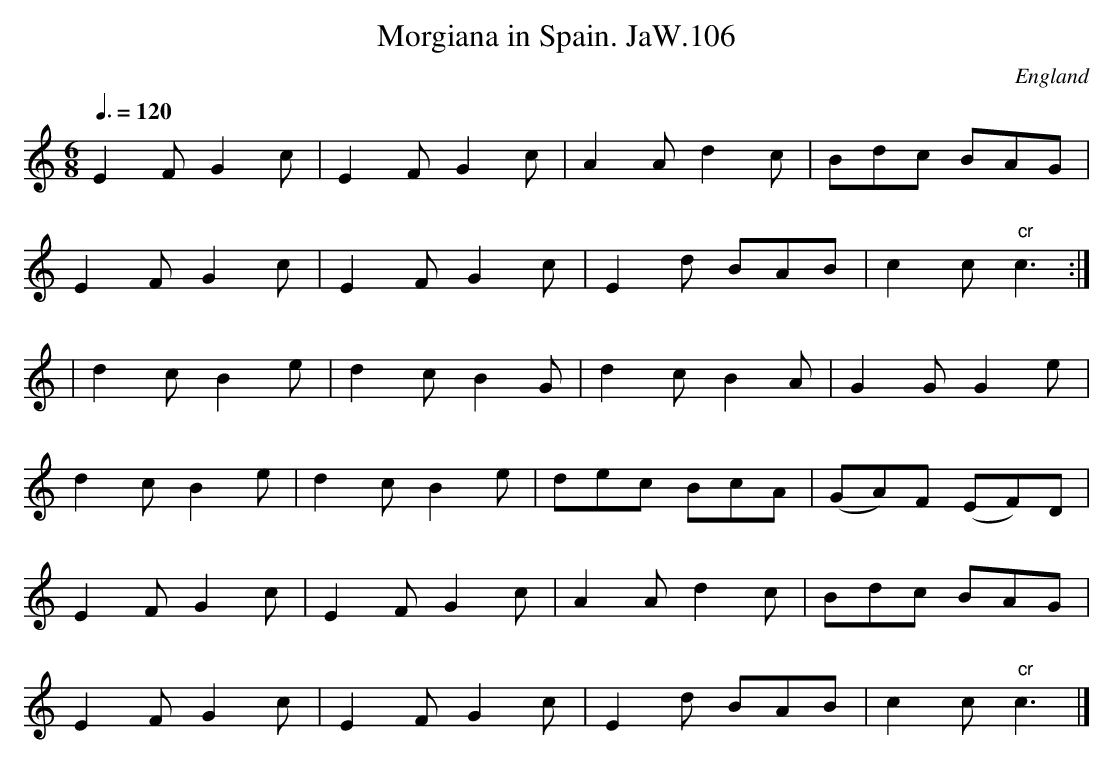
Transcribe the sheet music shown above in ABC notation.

X:1
T:Morgiana in Spain. JaW.106
M:6/8
L:1/8
Q:3/8=120
O:England
K:C major
E2F G2c|E2F G2c|A2A d2c|Bdc BAG|!
E2F G2c|E2F G2c|E2d BAB|c2c " cr"c3:|!
|d2cB2e|d2c B2G|d2c B2A|G2G G2e|!
d2c B2e|d2c B2e|dec BcA|(GA)F (EF)D|!
E2F G2c|E2F G2c|A2A d2c|Bdc BAG|!
E2F G2c|E2F G2c|E2d BAB|c2c " cr"c3|]
